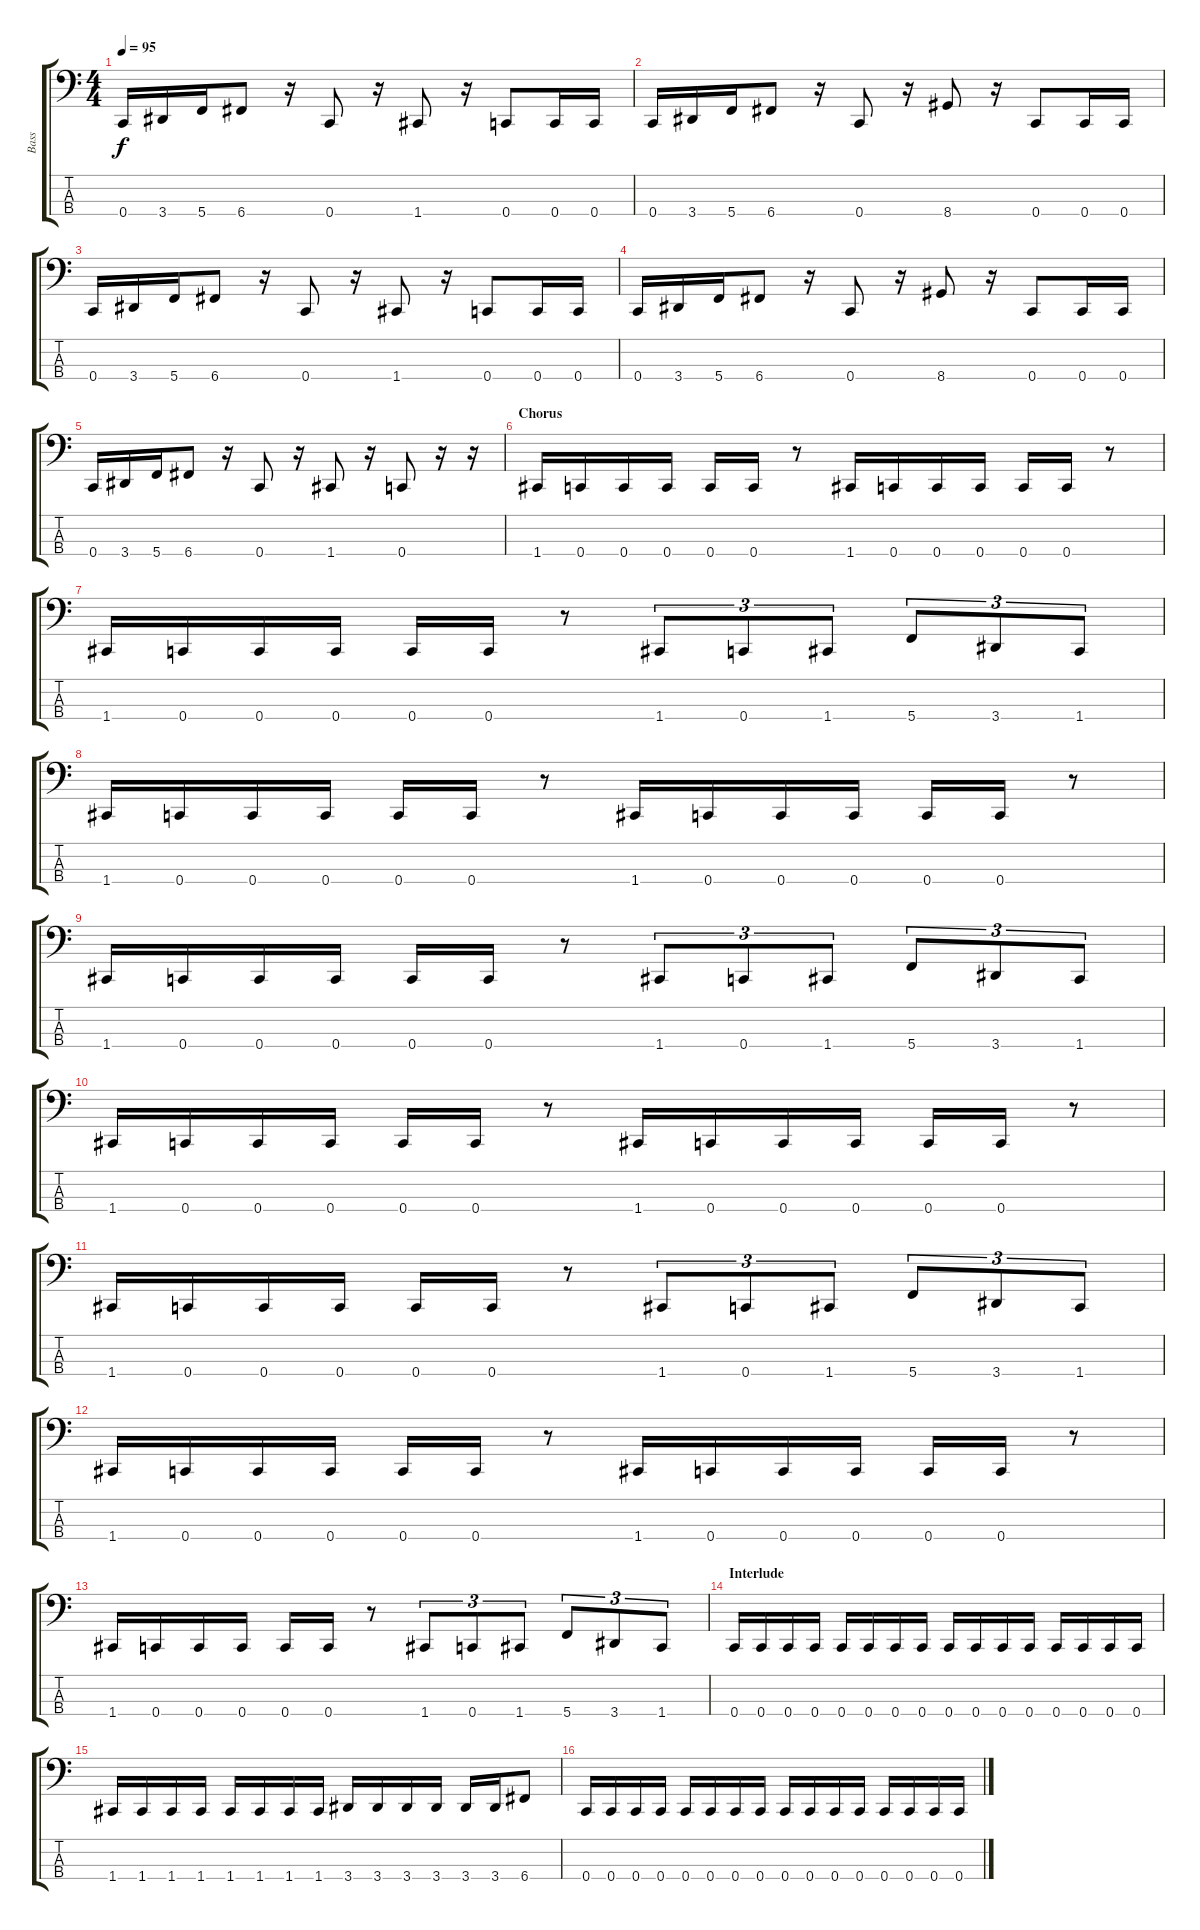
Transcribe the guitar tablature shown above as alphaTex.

\track ("Bass" "Bass") {instrument electricbasspick}
\staff {score tabs}
\tuning (F2 C2 G1 C1) {hide}
\ts (4 4)
\tempo 95
\clef f4
\ks c
0.4.16{dy f} 3.4.16 5.4.16 6.4.8 r.16 0.4.8 r.16 1.4.8 r.16 0.4.8 0.4.16 0.4.16 |
0.4.16 3.4.16 5.4.16 6.4.8 r.16 0.4.8 r.16 8.4.8 r.16 0.4.8 0.4.16 0.4.16 |
0.4.16 3.4.16 5.4.16 6.4.8 r.16 0.4.8 r.16 1.4.8 r.16 0.4.8 0.4.16 0.4.16 |
0.4.16 3.4.16 5.4.16 6.4.8 r.16 0.4.8 r.16 8.4.8 r.16 0.4.8 0.4.16 0.4.16 |
0.4.16 3.4.16 5.4.16 6.4.8 r.16 0.4.8 r.16 1.4.8 r.16 0.4.8 r.16 r.16 |
\section ("" "Chorus")
1.4.16 0.4.16 0.4.16 0.4.16 0.4.16 0.4.16 r.8 1.4.16 0.4.16 0.4.16 0.4.16 0.4.16 0.4.16 r.8 |
1.4.16 0.4.16 0.4.16 0.4.16 0.4.16 0.4.16 r.8 1.4.8{tu (3 2)} 0.4.8{tu (3 2)} 1.4.8{tu (3 2)} 5.4.8{tu (3 2)} 3.4.8{tu (3 2)} 1.4.8{tu (3 2)} |
1.4.16 0.4.16 0.4.16 0.4.16 0.4.16 0.4.16 r.8 1.4.16 0.4.16 0.4.16 0.4.16 0.4.16 0.4.16 r.8 |
1.4.16 0.4.16 0.4.16 0.4.16 0.4.16 0.4.16 r.8 1.4.8{tu (3 2)} 0.4.8{tu (3 2)} 1.4.8{tu (3 2)} 5.4.8{tu (3 2)} 3.4.8{tu (3 2)} 1.4.8{tu (3 2)} |
1.4.16 0.4.16 0.4.16 0.4.16 0.4.16 0.4.16 r.8 1.4.16 0.4.16 0.4.16 0.4.16 0.4.16 0.4.16 r.8 |
1.4.16 0.4.16 0.4.16 0.4.16 0.4.16 0.4.16 r.8 1.4.8{tu (3 2)} 0.4.8{tu (3 2)} 1.4.8{tu (3 2)} 5.4.8{tu (3 2)} 3.4.8{tu (3 2)} 1.4.8{tu (3 2)} |
1.4.16 0.4.16 0.4.16 0.4.16 0.4.16 0.4.16 r.8 1.4.16 0.4.16 0.4.16 0.4.16 0.4.16 0.4.16 r.8 |
1.4.16 0.4.16 0.4.16 0.4.16 0.4.16 0.4.16 r.8 1.4.8{tu (3 2)} 0.4.8{tu (3 2)} 1.4.8{tu (3 2)} 5.4.8{tu (3 2)} 3.4.8{tu (3 2)} 1.4.8{tu (3 2)} |
\section ("" "Interlude")
0.4.16 0.4.16 0.4.16 0.4.16 0.4.16 0.4.16 0.4.16 0.4.16 0.4.16 0.4.16 0.4.16 0.4.16 0.4.16 0.4.16 0.4.16 0.4.16 |
1.4.16 1.4.16 1.4.16 1.4.16 1.4.16 1.4.16 1.4.16 1.4.16 3.4.16 3.4.16 3.4.16 3.4.16 3.4.16 3.4.16 6.4.8 |
0.4.16 0.4.16 0.4.16 0.4.16 0.4.16 0.4.16 0.4.16 0.4.16 0.4.16 0.4.16 0.4.16 0.4.16 0.4.16 0.4.16 0.4.16 0.4.16
